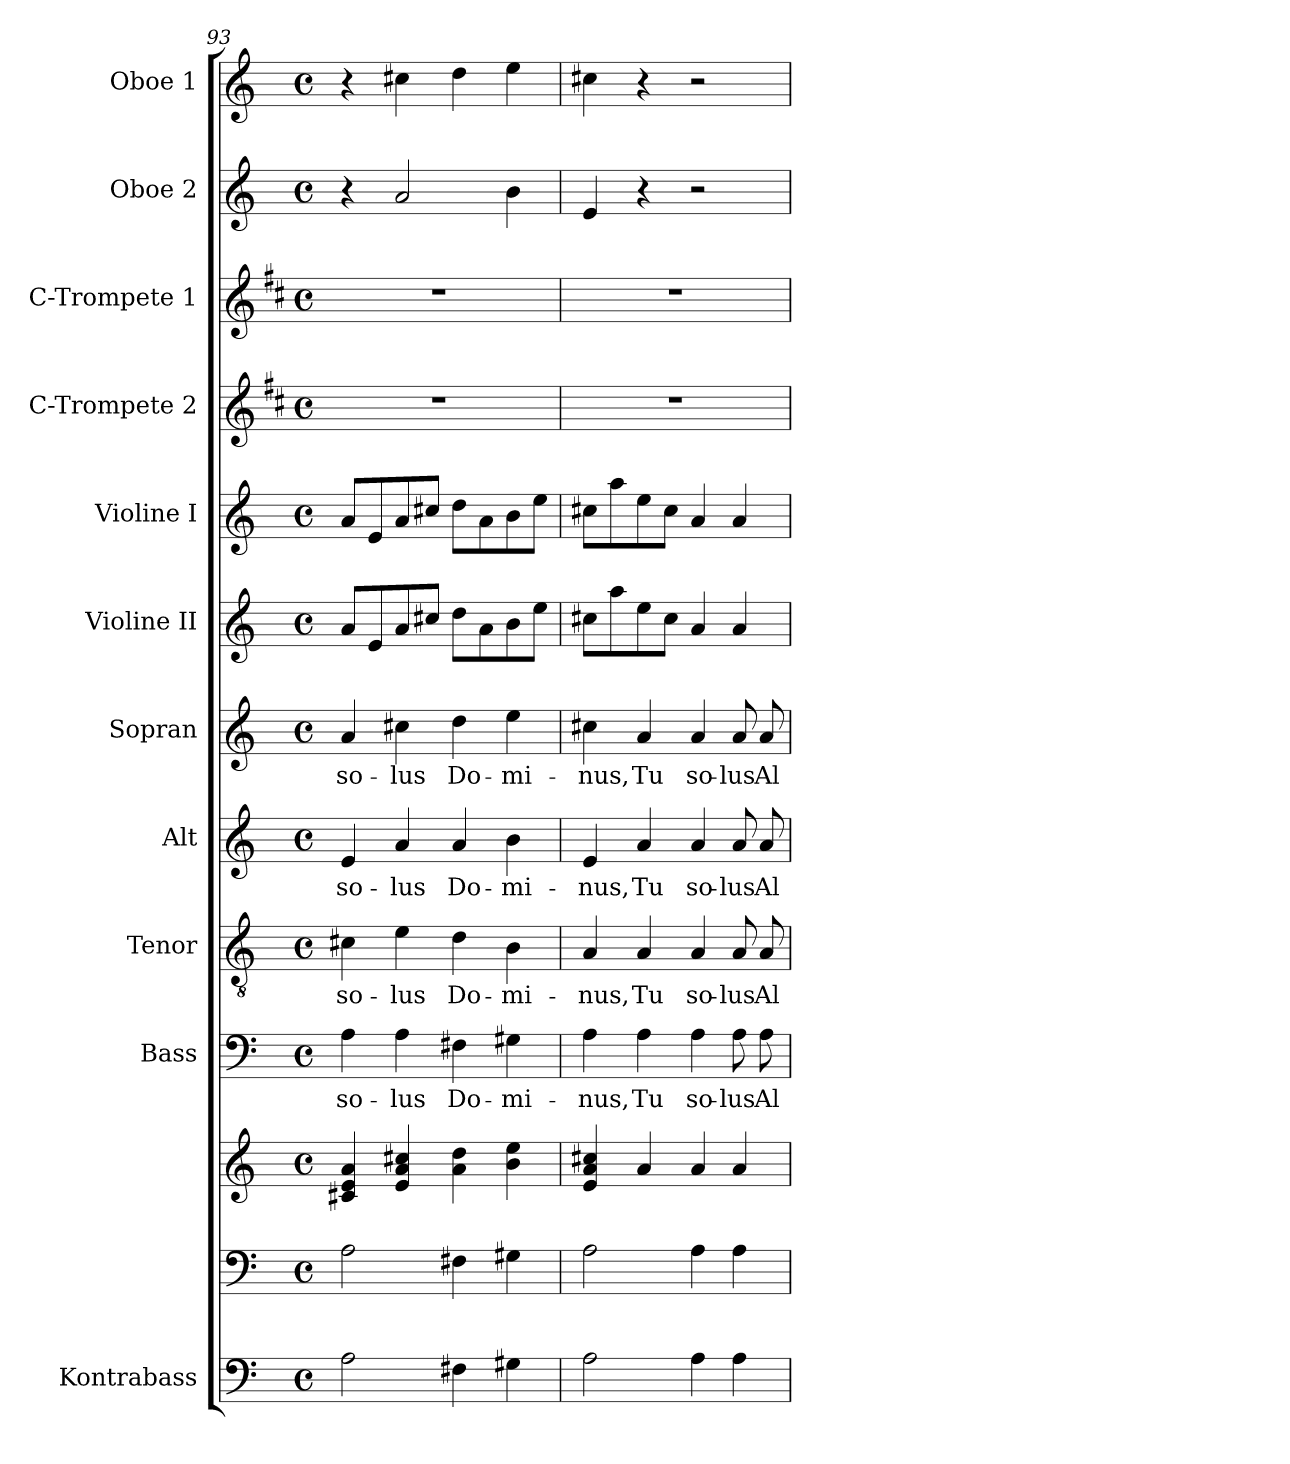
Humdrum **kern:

**kern	**kern	**kern	**kern	**text	**kern	**text	**kern	**text	**kern	**text	**kern	**kern	**kern	**kern	**kern	**kern
*part12	*part11	*part11	*part10	*part10	*part9	*part9	*part8	*part8	*part7	*part7	*part6	*part5	*part4	*part3	*part2	*part1
*staff13	*staff12	*staff11	*staff10	*staff10	*staff9	*staff9	*staff8	*staff8	*staff7	*staff7	*staff6	*staff5	*staff4	*staff3	*staff2	*staff1
*I"Kontrabass	*	*	*I"Bass	*	*I"Tenor	*	*I"Alt	*	*I"Sopran	*	*I"Violine II	*I"Violine I	*I"C-Trompete 2	*I"C-Trompete 1	*I"Oboe 2	*I"Oboe 1
*I'Kb.	*	*	*I'B.	*	*I'T.	*	*I'A.	*	*I'S.	*	*I'Vl. II	*I'Vl. I	*I'C Trp. 2	*I'C Trp. 1	*I'Ob. 2	*I'Ob. 1
*clefF4	*clefF4	*clefG2	*clefF4	*	*clefGv2	*	*clefG2	*	*clefG2	*	*clefG2	*clefG2	*clefG2	*clefG2	*clefG2	*clefG2
*ITrd7c12	*	*	*	*	*	*	*	*	*	*	*	*	*ITrd1c2	*ITrd1c2	*	*
*k[]	*k[]	*k[]	*k[]	*	*k[]	*	*k[]	*	*k[]	*	*k[]	*k[]	*k[]	*k[]	*k[]	*k[]
*C:	*C:	*C:	*C:	*	*C:	*	*C:	*	*C:	*	*C:	*C:	*C:	*C:	*C:	*C:
*M4/4	*M4/4	*M4/4	*M4/4	*	*M4/4	*	*M4/4	*	*M4/4	*	*M4/4	*M4/4	*M4/4	*M4/4	*M4/4	*M4/4
*met(c)	*met(c)	*met(c)	*met(c)	*	*met(c)	*	*met(c)	*	*met(c)	*	*met(c)	*met(c)	*met(c)	*met(c)	*met(c)	*met(c)
=93	=93	=93	=93	=93	=93	=93	=93	=93	=93	=93	=93	=93	=93	=93	=93	=93
!	!	!	!	!LO:LY:b	!	!LO:LY:b	!	!LO:LY:b	!	!LO:LY:b	!	!	!	!	!	!
2AA\	2A\	4c#X/ 4e/ 4a/	4A\	so-	4c#X\	so-	4e/	so-	4a/	so-	8a/L	8a/L	1r	1r	4r	4r
.	.	.	.	.	.	.	.	.	.	.	8e/	8e/	.	.	.	.
!	!	!	!	!LO:LY:b	!	!LO:LY:b	!	!LO:LY:b	!	!LO:LY:b	!	!	!	!	!	!
.	.	4e/ 4a/ 4cc#X/	4A\	-lus	4e\	-lus	4a/	-lus	4cc#X\	-lus	8a/	8a/	.	.	2a/	4cc#X\
.	.	.	.	.	.	.	.	.	.	.	8cc#X/J	8cc#X/J	.	.	.	.
!	!	!	!	!LO:LY:b	!	!LO:LY:b	!	!LO:LY:b	!	!LO:LY:b	!	!	!	!	!	!
4FF#X\	4F#X\	4a\ 4dd\	4F#X\	Do-	4d\	Do-	4a/	Do-	4dd\	Do-	8dd\L	8dd\L	.	.	.	4dd\
.	.	.	.	.	.	.	.	.	.	.	8a\	8a\	.	.	.	.
!	!	!	!	!LO:LY:b	!	!LO:LY:b	!	!LO:LY:b	!	!LO:LY:b	!	!	!	!	!	!
4GG#X\	4G#X\	4b\ 4ee\	4G#X\	-mi-	4B\	-mi-	4b\	-mi-	4ee\	-mi-	8b\	8b\	.	.	4b\	4ee\
.	.	.	.	.	.	.	.	.	.	.	8ee\J	8ee\J	.	.	.	.
=94	=94	=94	=94	=94	=94	=94	=94	=94	=94	=94	=94	=94	=94	=94	=94	=94
!	!	!	!	!LO:LY:b	!	!LO:LY:b	!	!LO:LY:b	!	!LO:LY:b	!	!	!	!	!	!
2AA\	2A\	4e/ 4a/ 4cc#X/	4A\	-nus,	4A/	-nus,	4e/	-nus,	4cc#X\	-nus,	8cc#X\L	8cc#X\L	1r	1r	4e/	4cc#X\
.	.	.	.	.	.	.	.	.	.	.	8aa\	8aa\	.	.	.	.
!	!	!	!	!LO:LY:b	!	!LO:LY:b	!	!LO:LY:b	!	!LO:LY:b	!	!	!	!	!	!
.	.	4a/	4A\	Tu	4A/	Tu	4a/	Tu	4a/	Tu	8ee\	8ee\	.	.	4r	4r
.	.	.	.	.	.	.	.	.	.	.	8cc#\J	8cc#\J	.	.	.	.
!	!	!	!	!LO:LY:b	!	!LO:LY:b	!	!LO:LY:b	!	!LO:LY:b	!	!	!	!	!	!
4AA\	4A\	4a/	4A\	so-	4A/	so-	4a/	so-	4a/	so-	4a/	4a/	.	.	2r	2r
!	!	!	!	!LO:LY:b	!	!LO:LY:b	!	!LO:LY:b	!	!LO:LY:b	!	!	!	!	!	!
4AA\	4A\	4a/	8A\	-lus	8A/	-lus	8a/	-lus	8a/	-lus	4a/	4a/	.	.	.	.
!	!	!	!	!LO:LY:b	!	!LO:LY:b	!	!LO:LY:b	!	!LO:LY:b	!	!	!	!	!	!
.	.	.	8A\	Al-	8A/	Al-	8a/	Al-	8a/	Al-	.	.	.	.	.	.
=	=	=	=	=	=	=	=	=	=	=	=	=	=	=	=	=
*-	*-	*-	*-	*-	*-	*-	*-	*-	*-	*-	*-	*-	*-	*-	*-	*-
